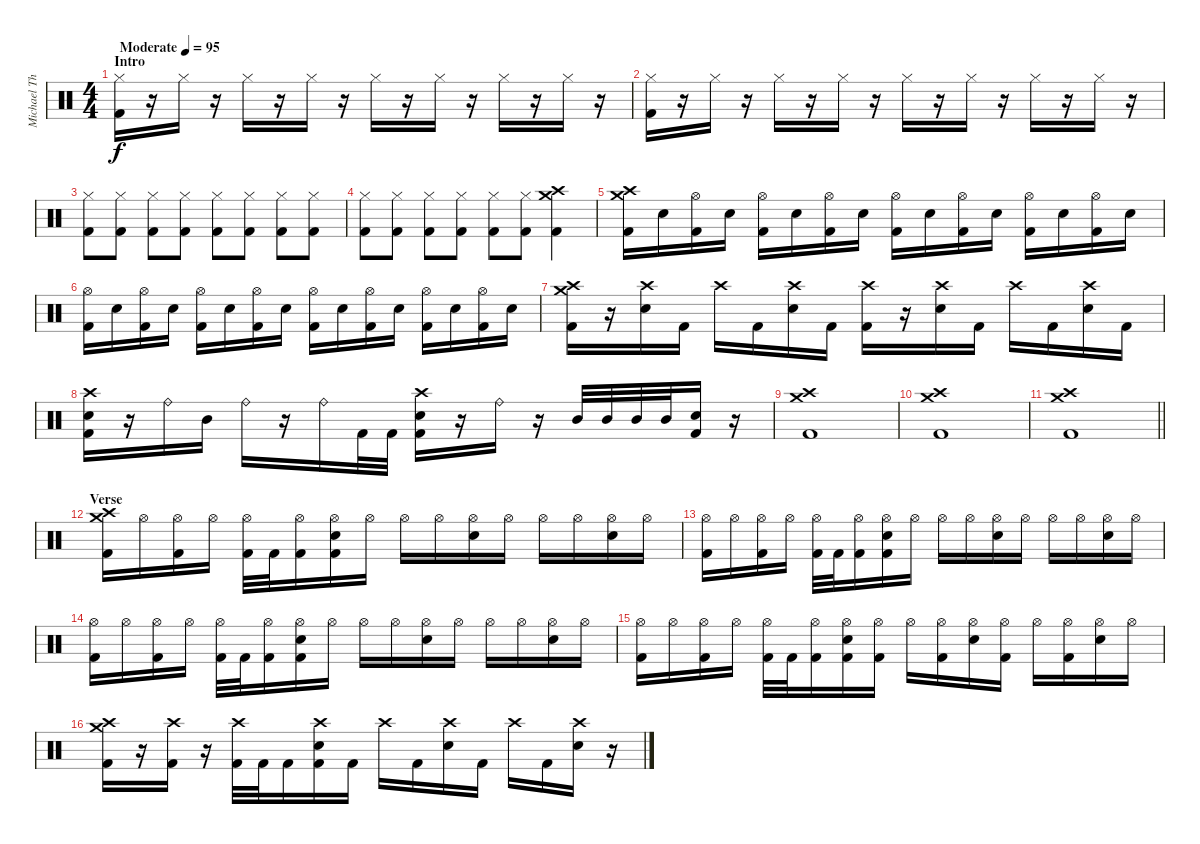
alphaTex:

\track ("Michael Thomas" "Michael Th") {instrument percussion}
\staff {score}
\articulation defaults
\ts (4 4)
\section ("" "Intro")
\tempo (95 "Moderate")
\clef neutral
\ks c
("Hi-Hat (closed)" "Kick (hit) 2").16{dy f} r.16 "Hi-Hat (closed)".16 r.16 "Hi-Hat (closed)".16 r.16 "Hi-Hat (closed)".16 r.16 "Hi-Hat (closed)".16 r.16 "Hi-Hat (closed)".16 r.16 "Hi-Hat (closed)".16 r.16 "Hi-Hat (closed)".16 r.16 |
("Hi-Hat (closed)" "Kick (hit) 2").16 r.16 "Hi-Hat (closed)".16 r.16 "Hi-Hat (closed)".16 r.16 "Hi-Hat (closed)".16 r.16 "Hi-Hat (closed)".16 r.16 "Hi-Hat (closed)".16 r.16 "Hi-Hat (closed)".16 r.16 "Hi-Hat (closed)".16 r.16 |
("Hi-Hat (closed)" "Kick (hit) 2").8 ("Hi-Hat (closed)" "Kick (hit) 2").8 ("Hi-Hat (closed)" "Kick (hit) 2").8 ("Hi-Hat (closed)" "Kick (hit) 2").8 ("Hi-Hat (closed)" "Kick (hit) 2").8 ("Hi-Hat (closed)" "Kick (hit) 2").8 ("Hi-Hat (closed)" "Kick (hit) 2").8 ("Hi-Hat (closed)" "Kick (hit) 2").8 |
("Hi-Hat (closed)" "Kick (hit) 2").8 ("Hi-Hat (closed)" "Kick (hit) 2").8 ("Hi-Hat (closed)" "Kick (hit) 2").8 ("Hi-Hat (closed)" "Kick (hit) 2").8 ("Hi-Hat (closed)" "Kick (hit) 2").8 ("Hi-Hat (closed)" "Kick (hit) 2").8 ("Crash high (hit)" "Crash medium (hit)" "Kick (hit) 2").4 |
("Crash medium (hit)" "Crash high (hit)" "Kick (hit) 2").16 "Electric Snare (hit)".16 ("Hi-Hat (open)" "Kick (hit) 2").16 "Electric Snare (hit)".16 ("Hi-Hat (open)" "Kick (hit) 2").16 "Electric Snare (hit)".16 ("Hi-Hat (open)" "Kick (hit) 2").16 "Electric Snare (hit)".16 ("Hi-Hat (open)" "Kick (hit) 2").16 "Electric Snare (hit)".16 ("Hi-Hat (open)" "Kick (hit) 2").16 "Electric Snare (hit)".16 ("Hi-Hat (open)" "Kick (hit) 2").16 "Electric Snare (hit)".16 ("Hi-Hat (open)" "Kick (hit) 2").16 "Electric Snare (hit)".16 |
("Hi-Hat (open)" "Kick (hit) 2").16 "Electric Snare (hit)".16 ("Hi-Hat (open)" "Kick (hit) 2").16 "Electric Snare (hit)".16 ("Hi-Hat (open)" "Kick (hit) 2").16 "Electric Snare (hit)".16 ("Hi-Hat (open)" "Kick (hit) 2").16 "Electric Snare (hit)".16 ("Hi-Hat (open)" "Kick (hit) 2").16 "Electric Snare (hit)".16 ("Hi-Hat (open)" "Kick (hit) 2").16 "Electric Snare (hit)".16 ("Hi-Hat (open)" "Kick (hit) 2").16 "Electric Snare (hit)".16 ("Hi-Hat (open)" "Kick (hit) 2").16 "Electric Snare (hit)".16 |
("Crash medium (hit)" "Crash high (hit)" "Kick (hit) 2").16 r.16 ("Crash high (hit)" "Electric Snare (hit)").16 "Kick (hit) 2".16 "Crash high (hit)".16 "Kick (hit) 2".16 ("Crash high (hit)" "Electric Snare (hit)").16 "Kick (hit) 2".16 ("Crash high (hit)" "Kick (hit) 2").16 r.16 ("Crash high (hit)" "Electric Snare (hit)").16 "Kick (hit) 2".16 "Crash high (hit)".16 "Kick (hit) 2".16 ("Crash high (hit)" "Electric Snare (hit)").16 "Kick (hit) 2".16 |
("Crash high (hit)" "Electric Snare (hit)" "Kick (hit) 2").16 r.16 "Ride (bell)".16 "Mid Tom (hit)".16 "Ride (bell)".16 r.16 "Ride (bell)".16 "Kick (hit) 2".32 "Kick (hit) 2".32 ("Crash high (hit)" "Electric Snare (hit)" "Kick (hit) 2").16 r.16 "Ride (bell)".16 r.16 "Mid Tom (hit)".32 "Mid Tom (hit)".32 "Mid Tom (hit)".32 "Mid Tom (hit)".32 ("Electric Snare (hit)" "Kick (hit) 2").16 r.16 |
("Crash medium (hit)" "Crash high (hit)" "Kick (hit) 2").1 |
("Crash medium (hit)" "Crash high (hit)" "Kick (hit) 2").1 |
\barLineRight lightlight
("Crash medium (hit)" "Crash high (hit)" "Kick (hit) 2").1 |
\section ("" "Verse")
("Crash medium (hit)" "Crash high (hit)" "Kick (hit) 2").16 "Hi-Hat (open)".16 ("Hi-Hat (open)" "Kick (hit) 2").16 "Hi-Hat (open)".16 ("Hi-Hat (open)" "Kick (hit) 2").32 "Kick (hit) 2".32 ("Hi-Hat (open)" "Kick (hit) 2").16 ("Hi-Hat (open)" "Electric Snare (hit)" "Kick (hit) 2").16 "Hi-Hat (open)".16 "Hi-Hat (open)".16 "Hi-Hat (open)".16 ("Hi-Hat (open)" "Electric Snare (hit)").16 "Hi-Hat (open)".16 "Hi-Hat (open)".16 "Hi-Hat (open)".16 ("Hi-Hat (open)" "Electric Snare (hit)").16 "Hi-Hat (open)".16 |
("Hi-Hat (open)" "Kick (hit) 2").16 "Hi-Hat (open)".16 ("Hi-Hat (open)" "Kick (hit) 2").16 "Hi-Hat (open)".16 ("Hi-Hat (open)" "Kick (hit) 2").32 "Kick (hit) 2".32 ("Hi-Hat (open)" "Kick (hit) 2").16 ("Hi-Hat (open)" "Electric Snare (hit)" "Kick (hit) 2").16 "Hi-Hat (open)".16 "Hi-Hat (open)".16 "Hi-Hat (open)".16 ("Hi-Hat (open)" "Electric Snare (hit)").16 "Hi-Hat (open)".16 "Hi-Hat (open)".16 "Hi-Hat (open)".16 ("Hi-Hat (open)" "Electric Snare (hit)").16 "Hi-Hat (open)".16 |
("Hi-Hat (open)" "Kick (hit) 2").16 "Hi-Hat (open)".16 ("Hi-Hat (open)" "Kick (hit) 2").16 "Hi-Hat (open)".16 ("Hi-Hat (open)" "Kick (hit) 2").32 "Kick (hit) 2".32 ("Hi-Hat (open)" "Kick (hit) 2").16 ("Hi-Hat (open)" "Electric Snare (hit)" "Kick (hit) 2").16 "Hi-Hat (open)".16 "Hi-Hat (open)".16 "Hi-Hat (open)".16 ("Hi-Hat (open)" "Electric Snare (hit)").16 "Hi-Hat (open)".16 "Hi-Hat (open)".16 "Hi-Hat (open)".16 ("Hi-Hat (open)" "Electric Snare (hit)").16 "Hi-Hat (open)".16 |
("Hi-Hat (open)" "Kick (hit) 2").16 "Hi-Hat (open)".16 ("Hi-Hat (open)" "Kick (hit) 2").16 "Hi-Hat (open)".16 ("Hi-Hat (open)" "Kick (hit) 2").32 "Kick (hit) 2".32 ("Hi-Hat (open)" "Kick (hit) 2").16 ("Hi-Hat (open)" "Electric Snare (hit)" "Kick (hit) 2").16 ("Hi-Hat (open)" "Kick (hit) 2").16 "Hi-Hat (open)".16 ("Hi-Hat (open)" "Kick (hit) 2").16 ("Hi-Hat (open)" "Electric Snare (hit)").16 ("Hi-Hat (open)" "Kick (hit) 2").16 "Hi-Hat (open)".16 ("Hi-Hat (open)" "Kick (hit) 2").16 ("Hi-Hat (open)" "Electric Snare (hit)").16 "Hi-Hat (open)".16 |
("Crash medium (hit)" "Crash high (hit)" "Kick (hit) 2").16 r.16 ("Crash high (hit)" "Kick (hit) 2").16 r.16 ("Crash high (hit)" "Kick (hit) 2").32 "Kick (hit) 2".32 "Kick (hit) 2".16 ("Crash high (hit)" "Electric Snare (hit)" "Kick (hit) 2").16 "Kick (hit) 2".16 "Crash high (hit)".16 "Kick (hit) 2".16 ("Crash high (hit)" "Electric Snare (hit)").16 "Kick (hit) 2".16 "Crash high (hit)".16 "Kick (hit) 2".16 ("Crash high (hit)" "Electric Snare (hit)").16 r.16
